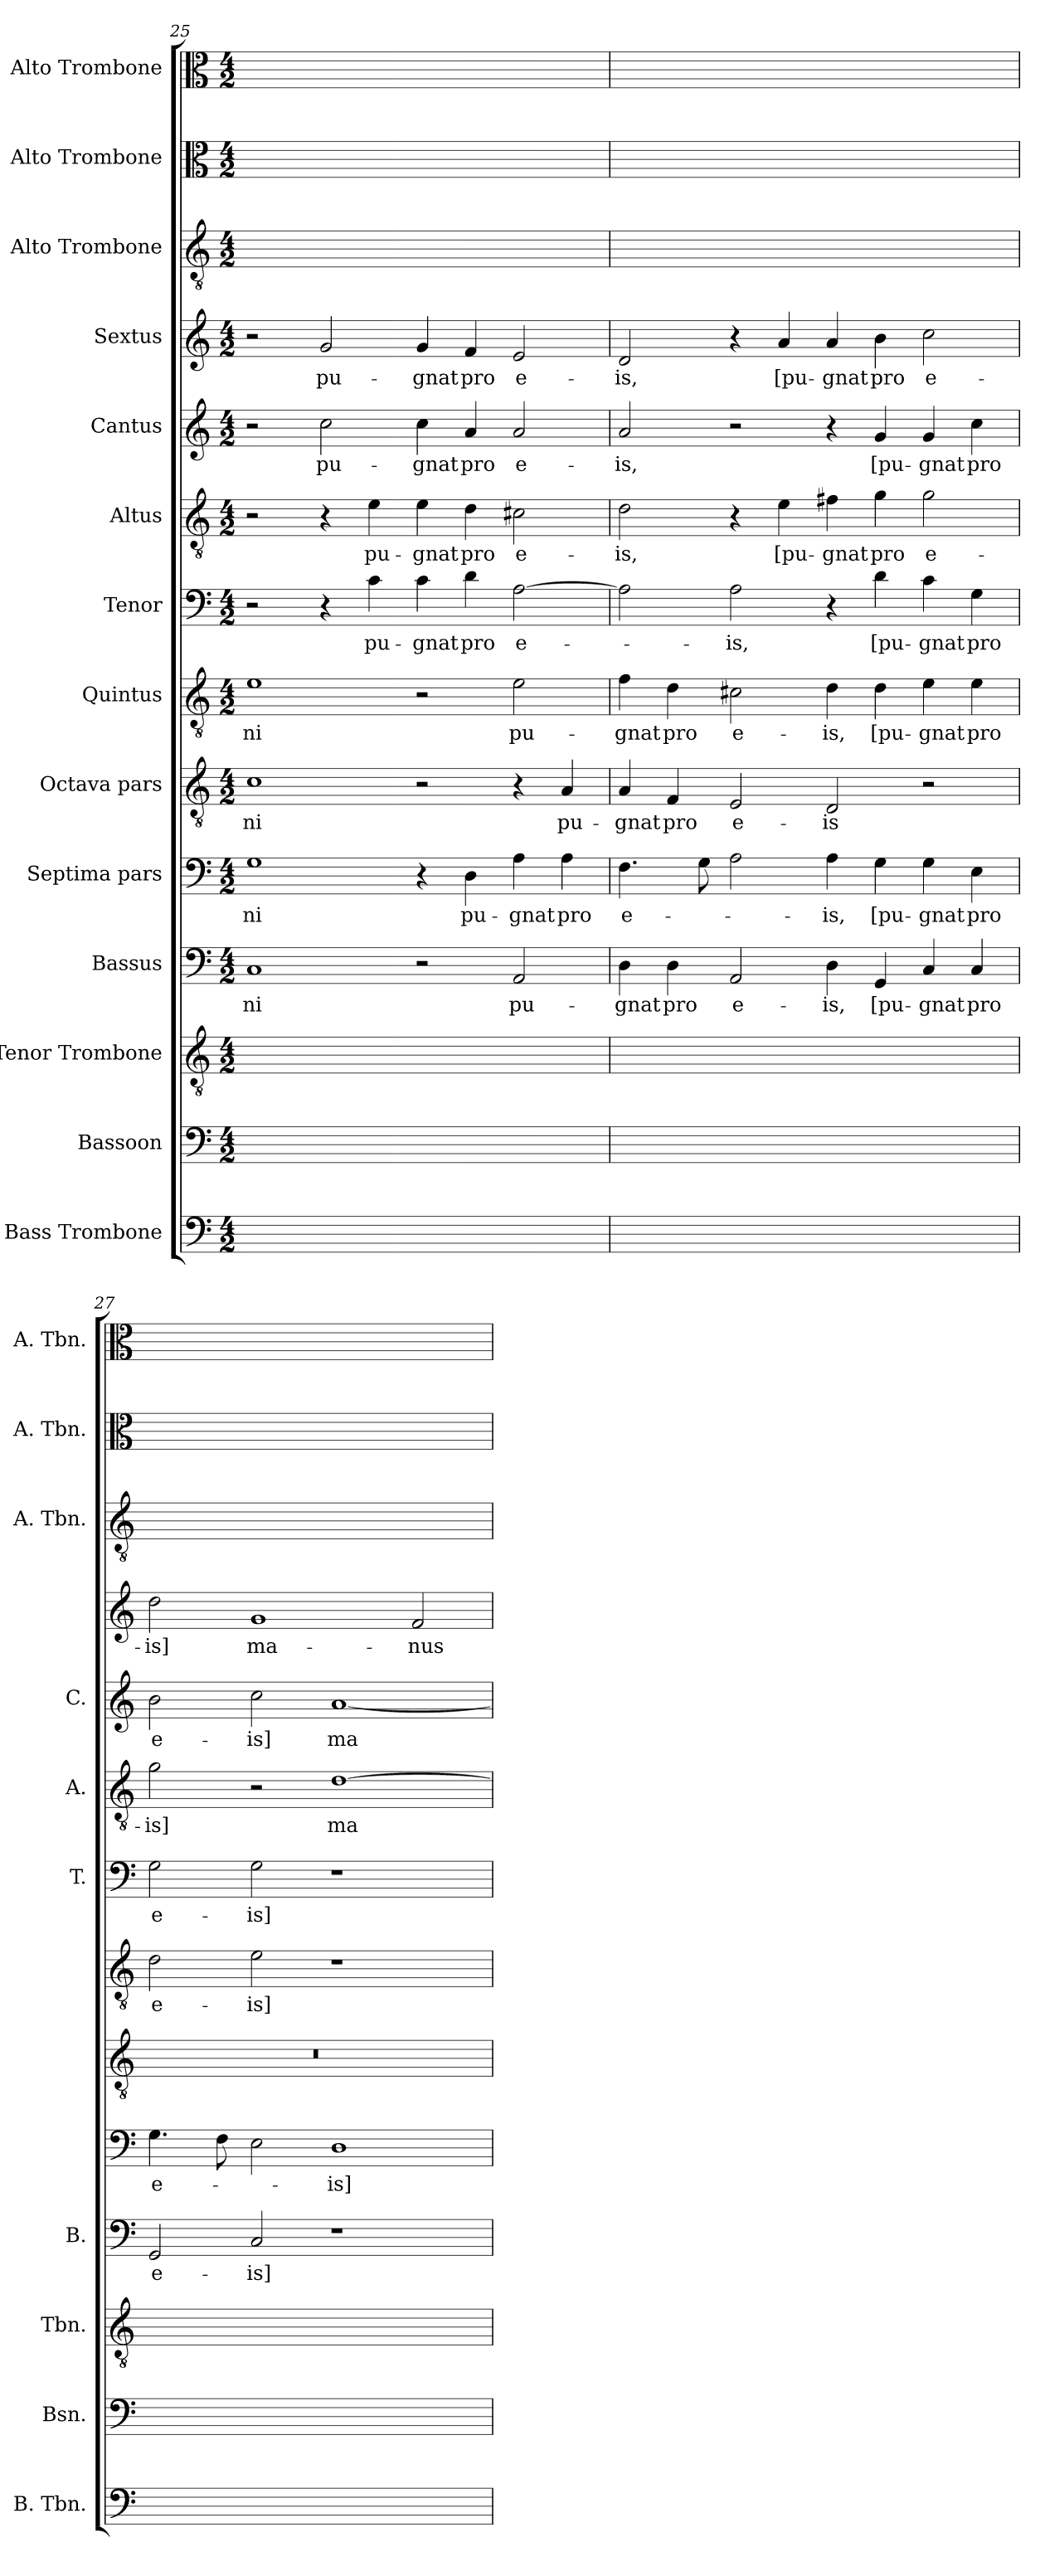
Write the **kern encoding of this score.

**kern	**text	**kern	**text	**kern	**text	**kern	**text	**kern	**text	**kern	**text	**kern	**text	**kern	**text	**kern	**text	**kern	**text	**kern	**text	**kern	**text	**kern	**text	**kern	**text
*part14	*part14	*part13	*part13	*part12	*part12	*part11	*part11	*part10	*part10	*part9	*part9	*part8	*part8	*part7	*part7	*part6	*part6	*part5	*part5	*part4	*part4	*part3	*part3	*part2	*part2	*part1	*part1
*staff14	*staff14	*staff13	*staff13	*staff12	*staff12	*staff11	*staff11	*staff10	*staff10	*staff9	*staff9	*staff8	*staff8	*staff7	*staff7	*staff6	*staff6	*staff5	*staff5	*staff4	*staff4	*staff3	*staff3	*staff2	*staff2	*staff1	*staff1
*I"Bass Trombone	*	*I"Bassoon	*	*I"Tenor Trombone	*	*I"Bassus	*	*I"Septima pars	*	*I"Octava pars	*	*I"Quintus	*	*I"Tenor	*	*I"Altus	*	*I"Cantus	*	*I"Sextus	*	*I"Alto Trombone	*	*I"Alto Trombone	*	*I"Alto Trombone	*
*I'B. Tbn.	*	*I'Bsn.	*	*I'Tbn.	*	*I'B.	*	*	*	*	*	*	*	*I'T.	*	*I'A.	*	*I'C.	*	*	*	*I'A. Tbn.	*	*I'A. Tbn.	*	*I'A. Tbn.	*
!!LO:PB:g=z
*clefF4	*	*clefF4	*	*clefGv2	*	*clefF4	*	*clefF4	*	*clefGv2	*	*clefGv2	*	*clefF4	*	*clefGv2	*	*clefG2	*	*clefG2	*	*clefGv2	*	*clefC3	*	*clefC3	*
*	*	*	*	*	*	*	*	*	*	*ITrd7c12	*	*ITrd7c12	*	*	*	*ITrd7c12	*	*	*	*	*	*	*	*	*	*	*
*k[]	*	*k[]	*	*k[]	*	*k[]	*	*k[]	*	*k[]	*	*k[]	*	*k[]	*	*k[]	*	*k[]	*	*k[]	*	*k[]	*	*k[]	*	*k[]	*
*a:	*	*a:	*	*a:	*	*a:	*	*a:	*	*a:	*	*a:	*	*a:	*	*a:	*	*a:	*	*a:	*	*a:	*	*a:	*	*a:	*
*M4/2	*	*M4/2	*	*M4/2	*	*M4/2	*	*M4/2	*	*M4/2	*	*M4/2	*	*M4/2	*	*M4/2	*	*M4/2	*	*M4/2	*	*M4/2	*	*M4/2	*	*M4/2	*
=25	=25	=25	=25	=25	=25	=25	=25	=25	=25	=25	=25	=25	=25	=25	=25	=25	=25	=25	=25	=25	=25	=25	=25	=25	=25	=25	=25
!	!	!	!	!	!	!	!LO:LY:b	!	!LO:LY:b	!	!LO:LY:b	!	!LO:LY:b	!	!	!	!	!	!	!	!	!	!	!	!	!	!
1Cyy	-ni	1Gyy	-ni	1Cyy	-ni	1C	-ni	1G	-ni	1C	-ni	1E	-ni	2r	.	2r	.	2r	.	2r	.	2ryy	.	2ryy	.	2ryy	.
!	!	!	!	!	!	!	!	!	!	!	!	!	!	!	!	!	!	!	!LO:LY:b	!	!LO:LY:b	!	!	!	!	!	!
.	.	.	.	.	.	.	.	.	.	.	.	.	.	4r	.	4r	.	2cc\	pu-	2g/	pu-	4ryy	.	2cc\yy	pu-	2g\yy	pu-
!	!	!	!	!	!	!	!	!	!	!	!	!	!	!	!LO:LY:b	!	!LO:LY:b	!	!	!	!	!	!	!	!	!	!
.	.	.	.	.	.	.	.	.	.	.	.	.	.	4c\	pu-	4E\	pu-	.	.	.	.	4E/yy	pu-	.	.	.	.
!	!	!	!	!	!	!	!	!	!	!	!	!	!	!	!LO:LY:b	!	!LO:LY:b	!	!LO:LY:b	!	!LO:LY:b	!	!	!	!	!	!
2ryy	.	4ryy	.	2ryy	.	2r	.	4r	.	2r	.	2r	.	4c\	-gnat	4E\	-gnat	4cc\	-gnat	4g/	-gnat	4E/yy	-gnat	4cc\yy	-gnat	4g\yy	-gnat
!	!	!	!	!	!	!	!	!	!LO:LY:b	!	!	!	!	!	!LO:LY:b	!	!LO:LY:b	!	!LO:LY:b	!	!LO:LY:b	!	!	!	!	!	!
.	.	4D\yy	pu-	.	.	.	.	4D\	pu-	.	.	.	.	4d\	pro	4D\	pro	4a/	pro	4f/	pro	4D/yy	pro	4a\yy	pro	4f\yy	pro
!	!	!	!	!	!	!	!LO:LY:b	!	!LO:LY:b	!	!	!	!LO:LY:b	!	!LO:LY:b	!	!LO:LY:b	!	!LO:LY:b	!	!LO:LY:b	!	!	!	!	!	!
2AA/yy	pu-	4A\yy	-gnat	4ryy	.	2AA/	pu-	4A\	-gnat	4r	.	2E\	pu-	[>2A\	e-	2C#X\	e-	2a/	e-	2e/	e-	2C#/yy	e-	2a\yy	e-	2e\yy	e-
!	!	!	!	!	!	!	!	!	!LO:LY:b	!	!LO:LY:b	!	!	!	!	!	!	!	!	!	!	!	!	!	!	!	!
.	.	4A\yy	pro	4AA/yy	pu-	.	.	4A\	pro	4AA/	pu-	.	.	.	.	.	.	.	.	.	.	.	.	.	.	.	.
=26	=26	=26	=26	=26	=26	=26	=26	=26	=26	=26	=26	=26	=26	=26	=26	=26	=26	=26	=26	=26	=26	=26	=26	=26	=26	=26	=26
!	!	!	!	!	!	!	!LO:LY:b	!	!LO:LY:b	!	!LO:LY:b	!	!LO:LY:b	!	!	!	!LO:LY:b	!	!LO:LY:b	!	!LO:LY:b	!	!	!	!	!	!
4D\yy	-gnat	4.F\yy	e-	4AA/yy	-gnat	4D\	-gnat	4.F\	e-	4AA/	-gnat	4F\	-gnat	2A\]	.	2D\	-is,	2a/	-is,	2d/	-is,	2D/yy	-is,	2a\yy	-is,	2d\yy	-is,
!	!	!	!	!	!	!	!LO:LY:b	!	!	!	!LO:LY:b	!	!LO:LY:b	!	!	!	!	!	!	!	!	!	!	!	!	!	!
4D\yy	pro	.	.	4FF/yy	pro	4D\	pro	.	.	4FF/	pro	4D\	pro	.	.	.	.	.	.	.	.	.	.	.	.	.	.
.	.	8G\yy	.	.	.	.	.	8G\	.	.	.	.	.	.	.	.	.	.	.	.	.	.	.	.	.	.	.
!	!	!	!	!	!	!	!LO:LY:b	!	!	!	!LO:LY:b	!	!LO:LY:b	!	!LO:LY:b	!	!	!	!	!	!	!	!	!	!	!	!
2AA/yy	e-	2A\yy	.	2EE/yy	e-	2AA/	e-	2A\	.	2EE/	e-	2C#X\	e-	2A\	-is,	4r	.	2r	.	4r	.	4ryy	.	2ryy	.	4ryy	.
!	!	!	!	!	!	!	!	!	!	!	!	!	!	!	!	!	!LO:LY:b	!	!	!	!LO:LY:b	!	!	!	!	!	!
.	.	.	.	.	.	.	.	.	.	.	.	.	.	.	.	4E\	[pu-	.	.	4a/	[pu-	4E/yy	[pu-	.	.	4a\yy	[pu-
!	!	!	!	!	!	!	!LO:LY:b	!	!LO:LY:b	!	!LO:LY:b	!	!LO:LY:b	!	!	!	!LO:LY:b	!	!	!	!LO:LY:b	!	!	!	!	!	!
4D\yy	-is,	4A\yy	-is,	2DD/yy	-is	4D\	-is,	4A\	-is,	2DD/	-is	4D\	-is,	4r	.	4F#X\	-gnat	4r	.	4a/	-gnat	4F#/yy	-gnat	4ryy	.	4a\yy	-gnat
!	!	!	!	!	!	!	!LO:LY:b	!	!LO:LY:b	!	!	!	!LO:LY:b	!	!LO:LY:b	!	!LO:LY:b	!	!LO:LY:b	!	!LO:LY:b	!	!	!	!	!	!
4GG/yy	[pu-	4G\yy	[pu-	.	.	4GG/	[pu-	4G\	[pu-	.	.	4D\	[pu-	4d\	[pu-	4G\	pro	4g/	[pu-	4b\	pro	4G/yy	pro	4g\yy	[pu-	4b\yy	pro
!	!	!	!	!	!	!	!LO:LY:b	!	!LO:LY:b	!	!	!	!LO:LY:b	!	!LO:LY:b	!	!LO:LY:b	!	!LO:LY:b	!	!LO:LY:b	!	!	!	!	!	!
4C/yy	-gnat	4G\yy	-gnat	2ryy	.	4C/	-gnat	4G\	-gnat	2r	.	4E\	-gnat	4c\	-gnat	2G\	e-	4g/	-gnat	2cc\	e-	2G/yy	e-	4g\yy	-gnat	2cc\yy	e-
!	!	!	!	!	!	!	!LO:LY:b	!	!LO:LY:b	!	!	!	!LO:LY:b	!	!LO:LY:b	!	!	!	!LO:LY:b	!	!	!	!	!	!	!	!
4C/yy	pro	4E\yy	pro	.	.	4C/	pro	4E\	pro	.	.	4E\	pro	4G\	pro	.	.	4cc\	pro	.	.	.	.	4cc\yy	pro	.	.
=27	=27	=27	=27	=27	=27	=27	=27	=27	=27	=27	=27	=27	=27	=27	=27	=27	=27	=27	=27	=27	=27	=27	=27	=27	=27	=27	=27
!	!	!	!	!	!	!	!LO:LY:b	!	!LO:LY:b	!LO:N:vis=1	!	!	!LO:LY:b	!	!LO:LY:b	!	!LO:LY:b	!	!LO:LY:b	!	!LO:LY:b	!	!	!	!	!	!
2GG/yy	e-	4.G\yy	e-	0ryy	.	2GG/	e-	4.G\	e-	0r	.	2D\	e-	2G\	e-	2G\	-is]	2b\	e-	2dd\	-is]	2G/yy	-is]	2b\yy	e-	2dd\yy	-is]
.	.	8F\yy	.	.	.	.	.	8F\	.	.	.	.	.	.	.	.	.	.	.	.	.	.	.	.	.	.	.
!	!	!	!	!	!	!	!LO:LY:b	!	!	!	!	!	!LO:LY:b	!	!LO:LY:b	!	!	!	!LO:LY:b	!	!LO:LY:b	!	!	!	!	!	!
2C/yy	-is]	2E\yy	.	.	.	2C/	-is]	2E\	.	.	.	2E\	-is]	2G\	-is]	2r	.	2cc\	-is]	1g	ma-	2ryy	.	2cc\yy	-is]	1gyy	ma-
!	!	!	!	!	!	!	!	!	!LO:LY:b	!	!	!	!	!	!	!	!LO:LY:b	!	!LO:LY:b	!	!	!	!	!	!	!	!
1ryy	.	1Dyy	-is]	.	.	1r	.	1D	-is]	.	.	1r	.	1r	.	[>1D	ma-	[<1a	ma-	.	.	[<1Dyy	ma-	[>1ayy	ma-	.	.
!	!	!	!	!	!	!	!	!	!	!	!	!	!	!	!	!	!	!	!	!	!LO:LY:b	!	!	!	!	!	!
.	.	.	.	.	.	.	.	.	.	.	.	.	.	.	.	.	.	.	.	2f/	-nus	.	.	.	.	2f\yy	-nus
=	=	=	=	=	=	=	=	=	=	=	=	=	=	=	=	=	=	=	=	=	=	=	=	=	=	=	=
*-	*-	*-	*-	*-	*-	*-	*-	*-	*-	*-	*-	*-	*-	*-	*-	*-	*-	*-	*-	*-	*-	*-	*-	*-	*-	*-	*-
